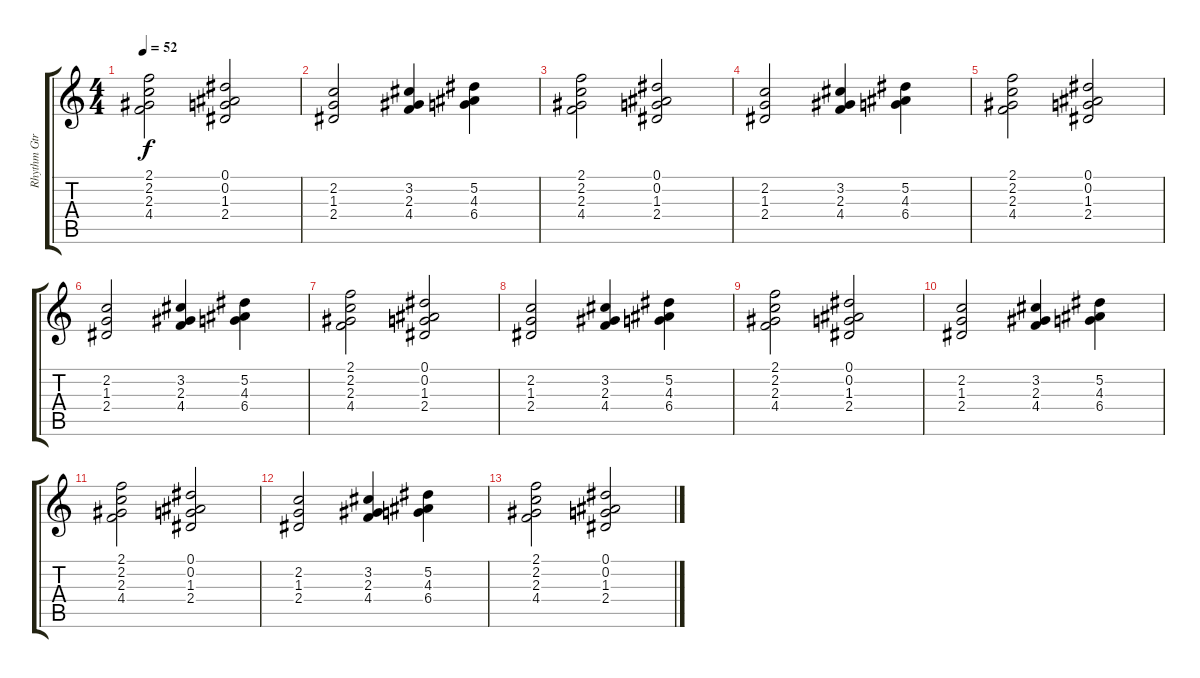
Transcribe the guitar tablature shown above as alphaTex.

\track ("Rhythm Gtr." "Rhythm Gtr") {instrument overdrivenguitar}
\staff {score tabs}
\tuning (Eb4 Bb3 Gb3 Db3 Ab2 Eb2) {hide}
\ts (4 4)
\tempo 52
\clef g2
\ks c
(2.1 2.2 2.3 4.4).2{dy f} (0.1 0.2 1.3 2.4).2 |
(2.2 1.3 2.4).2 (3.2 2.3 4.4).4 (5.2 4.3 6.4).4 |
(2.1 2.2 2.3 4.4).2 (0.1 0.2 1.3 2.4).2 |
(2.2 1.3 2.4).2 (3.2 2.3 4.4).4 (5.2 4.3 6.4).4 |
(2.1 2.2 2.3 4.4).2 (0.1 0.2 1.3 2.4).2 |
(2.2 1.3 2.4).2 (3.2 2.3 4.4).4 (5.2 4.3 6.4).4 |
(2.1 2.2 2.3 4.4).2 (0.1 0.2 1.3 2.4).2 |
(2.2 1.3 2.4).2 (3.2 2.3 4.4).4 (5.2 4.3 6.4).4 |
(2.1 2.2 2.3 4.4).2 (0.1 0.2 1.3 2.4).2 |
(2.2 1.3 2.4).2 (3.2 2.3 4.4).4 (5.2 4.3 6.4).4 |
(2.1 2.2 2.3 4.4).2 (0.1 0.2 1.3 2.4).2 |
(2.2 1.3 2.4).2 (3.2 2.3 4.4).4 (5.2 4.3 6.4).4 |
(2.1 2.2 2.3 4.4).2 (0.1 0.2 1.3 2.4).2
